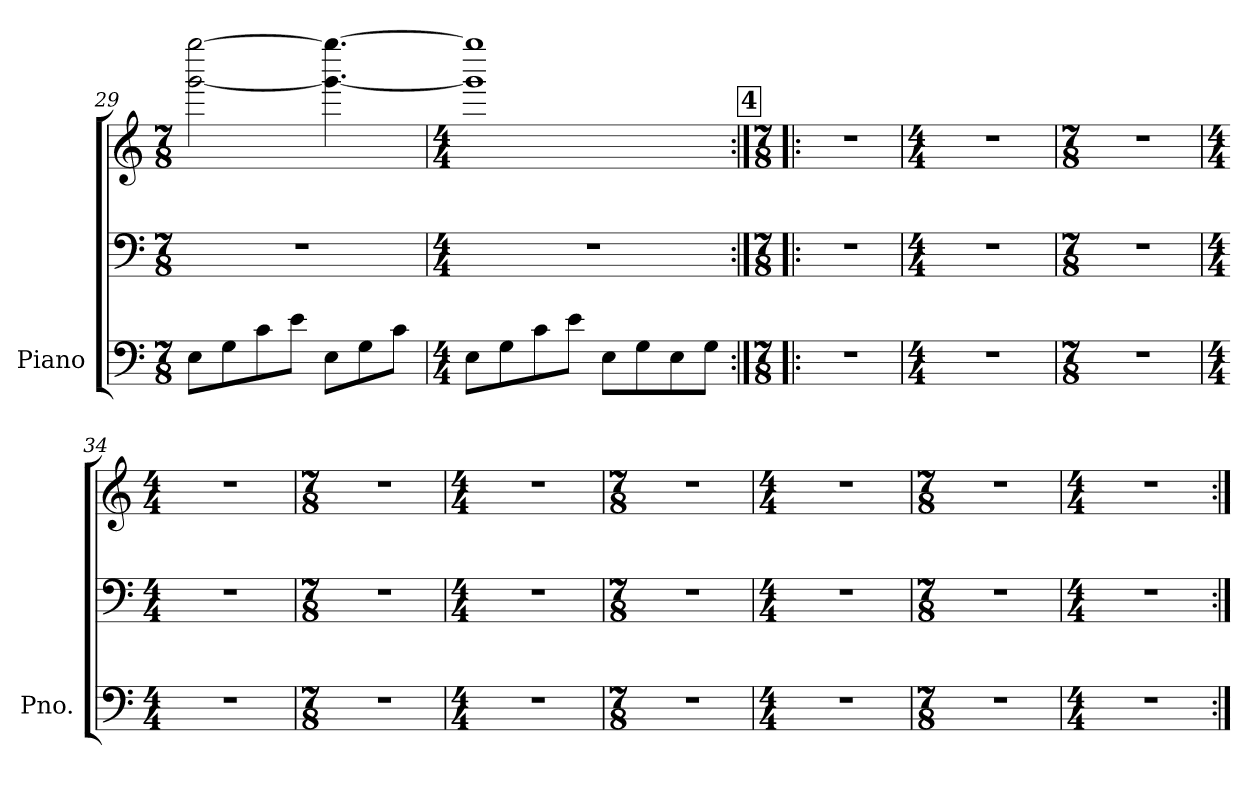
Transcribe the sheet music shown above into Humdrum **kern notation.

**kern	**kern	**kern
*part1	*part1	*part1
*staff3	*staff2	*staff1
*I"Piano	*	*
*I'Pno.	*	*
*clefF4	*clefF4	*clefG2
*k[]	*k[]	*k[]
*M7/8	*M7/8	*M7/8
=29	=29	=29
8E\L	2..r	[2ggg\ [2gggg\
8G\	.	.
8c\	.	.
8e\J	.	.
8E\L	.	4.ggg\_ 4.gggg\_
8G\	.	.
8c\J	.	.
=30	=30	=30
*M4/4	*M4/4	*M4/4
8E\L	1r	1ggg] 1gggg]
8G\	.	.
8c\	.	.
8e\J	.	.
8E\L	.	.
8G\	.	.
8E\	.	.
8G\J	.	.
!!LO:REH:place=s1:a:B:fs=14:t=4
=31:|!|:	=31:|!|:	=31:|!|:
*M7/8	*M7/8	*M7/8
2..r	2..r	2..r
!!LO:LB:g=z
=32	=32	=32
*M4/4	*M4/4	*M4/4
1r	1r	1r
=33	=33	=33
*M7/8	*M7/8	*M7/8
2..r	2..r	2..r
=34	=34	=34
*M4/4	*M4/4	*M4/4
1r	1r	1r
=35	=35	=35
*M7/8	*M7/8	*M7/8
2..r	2..r	2..r
=36	=36	=36
*M4/4	*M4/4	*M4/4
1r	1r	1r
=37	=37	=37
*M7/8	*M7/8	*M7/8
2..r	2..r	2..r
=38	=38	=38
*M4/4	*M4/4	*M4/4
1r	1r	1r
=39	=39	=39
*M7/8	*M7/8	*M7/8
2..r	2..r	2..r
=40	=40	=40
*M4/4	*M4/4	*M4/4
1r	1r	1r
=:|!	=:|!	=:|!
*-	*-	*-
